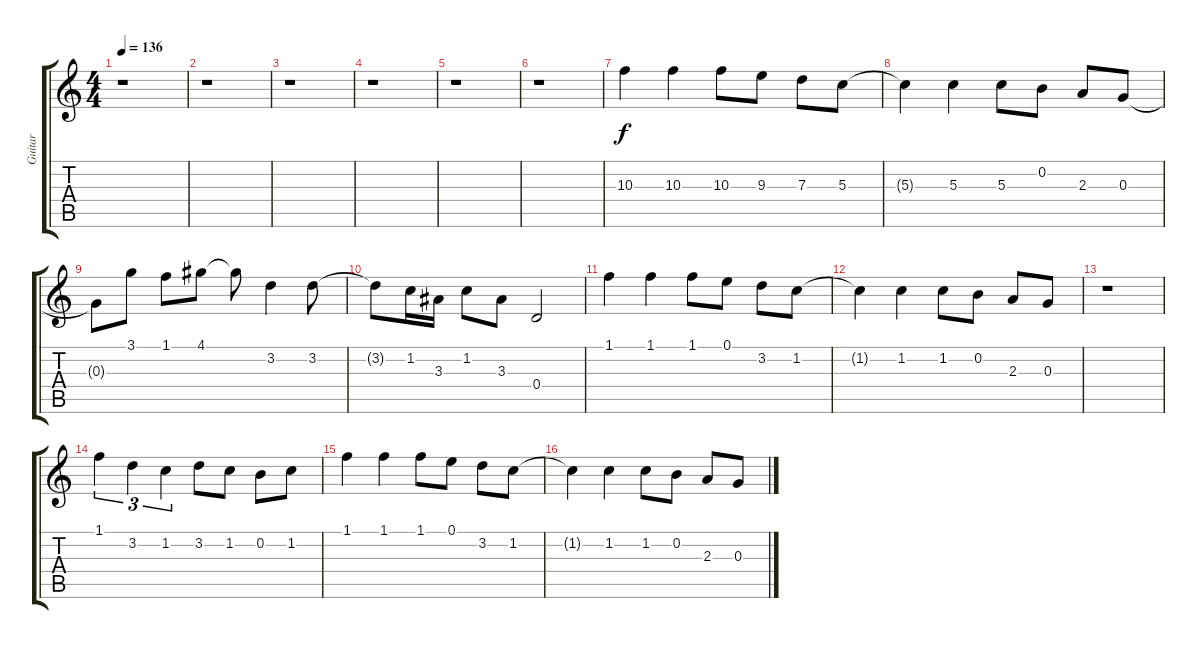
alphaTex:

\track ("Guitar" "Guitar") {instrument distortionguitar}
\staff {score tabs}
\tuning (E4 B3 G3 D3 A2 E2) {hide}
\ts (4 4)
\tempo 136
\clef g2
\ks c
r.1{dy f} |
r.1 |
r.1 |
r.1 |
r.1 |
r.1 |
10.3.4 10.3.4 10.3.8 9.3.8 7.3.8 5.3.8 |
5.3{t}.4 5.3.4 5.3.8 0.2.8 2.3.8 0.3.8 |
0.3{t}.8 3.1.8 1.1.8 4.1.8 4.1{t}.8 3.2.4 3.2.8 |
3.2{t}.8 1.2.16 3.3.16 1.2.8 3.3.8 0.4.2 |
1.1.4 1.1.4 1.1.8 0.1.8 3.2.8 1.2.8 |
1.2{t}.4 1.2.4 1.2.8 0.2.8 2.3.8 0.3.8 |
r.1 |
1.1.4{tu (3 2)} 3.2.4{tu (3 2)} 1.2.4{tu (3 2)} 3.2.8 1.2.8 0.2.8 1.2.8 |
1.1.4 1.1.4 1.1.8 0.1.8 3.2.8 1.2.8 |
1.2{t}.4 1.2.4 1.2.8 0.2.8 2.3.8 0.3.8
